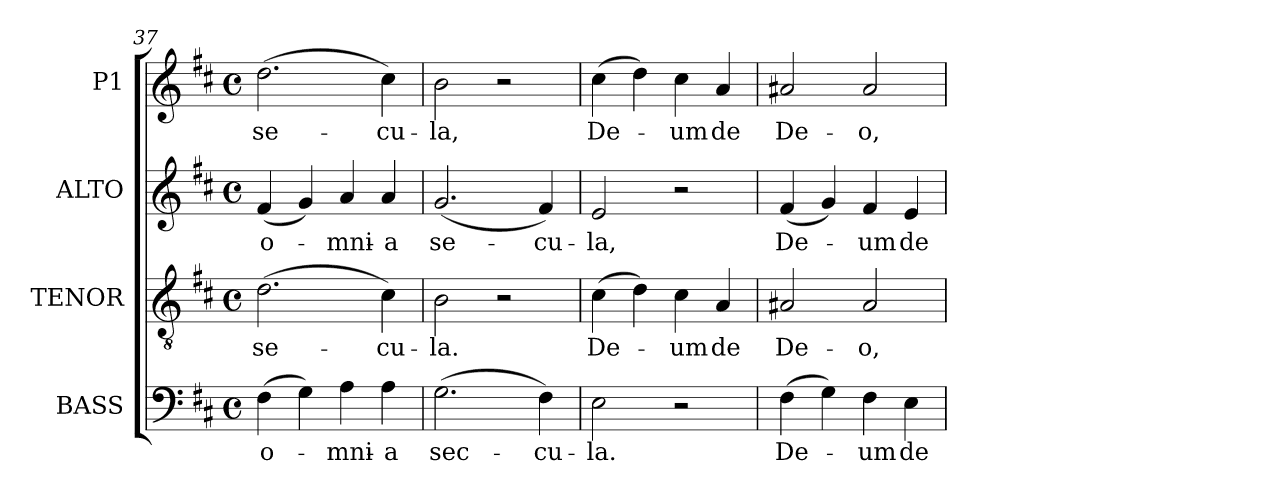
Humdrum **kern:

**kern	**text	**kern	**text	**kern	**text	**kern	**text
*part4	*part4	*part3	*part3	*part2	*part2	*part1	*part1
*staff4	*staff4	*staff3	*staff3	*staff2	*staff2	*staff1	*staff1
*I"BASS	*	*I"TENOR	*	*I"ALTO	*	*I"P1	*
*clefF4	*	*clefGv2	*	*clefG2	*	*clefG2	*
*	*	*ITrd7c12	*	*	*	*	*
*k[f#c#]	*	*k[f#c#]	*	*k[f#c#]	*	*k[f#c#]	*
*D:	*	*D:	*	*D:	*	*D:	*
*M4/4	*	*M4/4	*	*M4/4	*	*M4/4	*
*met(c)	*	*met(c)	*	*met(c)	*	*met(c)	*
=37	=37	=37	=37	=37	=37	=37	=37
!	!LO:LY:b:color=#000000	!	!	!	!	!	!
!	!	!	!LO:LY:b:color=#000000	!	!	!	!
!	!	!	!	!	!LO:LY:b:color=#000000	!	!
!	!	!	!	!	!	!	!LO:LY:b:color=#000000
(4F#i\	o-	(2.Di\	se-	(4f#i/	o-	(2.ddi\	se-
4Gi\)	.	.	.	4gi/)	.	.	.
!	!LO:LY:b:color=#000000	!	!	!	!	!	!
!	!	!	!	!	!LO:LY:b:color=#000000	!	!
4Ai\	-mni-	.	.	4ai/	-mni-	.	.
!	!LO:LY:b:color=#000000	!	!	!	!	!	!
!	!	!	!LO:LY:b:color=#000000	!	!	!	!
!	!	!	!	!	!LO:LY:b:color=#000000	!	!
!	!	!	!	!	!	!	!LO:LY:b:color=#000000
4Ai\	-a	4C#i\)	-cu-	4ai/	-a	4cc#i\)	-cu-
!!LO:LB:g=z
=38	=38	=38	=38	=38	=38	=38	=38
!	!LO:LY:b:color=#000000	!	!	!	!	!	!
!	!	!	!LO:LY:b:color=#000000	!	!	!	!
!	!	!	!	!	!LO:LY:b:color=#000000	!	!
!	!	!	!	!	!	!	!LO:LY:b:color=#000000
(2.Gi\	sec-	2BBi\	-la.	(2.gi/	se-	2bi\	-la,
.	.	2r	.	.	.	2r	.
!	!LO:LY:b:color=#000000	!	!	!	!	!	!
!	!	!	!	!	!LO:LY:b:color=#000000	!	!
4F#i\)	-cu-	.	.	4f#i/)	-cu-	.	.
=39	=39	=39	=39	=39	=39	=39	=39
!	!LO:LY:b:color=#000000	!	!	!	!	!	!
!	!	!	!LO:LY:b:color=#000000	!	!	!	!
!	!	!	!	!	!LO:LY:b:color=#000000	!	!
!	!	!	!	!	!	!	!LO:LY:b:color=#000000
2Ei\	-la.	(4C#i\	De-	2ei/	-la,	(4cc#i\	De-
.	.	4Di\)	.	.	.	4ddi\)	.
!	!	!	!LO:LY:b:color=#000000	!	!	!	!
!	!	!	!	!	!	!	!LO:LY:b:color=#000000
2r	.	4C#i\	-um	2r	.	4cc#i\	-um
!	!	!	!LO:LY:b:color=#000000	!	!	!	!
!	!	!	!	!	!	!	!LO:LY:b:color=#000000
.	.	4AAi/	de	.	.	4ai/	de
=40	=40	=40	=40	=40	=40	=40	=40
!	!LO:LY:b:color=#000000	!	!	!	!	!	!
!	!	!	!LO:LY:b:color=#000000	!	!	!	!
!	!	!	!	!	!LO:LY:b:color=#000000	!	!
!	!	!	!	!	!	!	!LO:LY:b:color=#000000
(4F#i\	De-	2AA#Xi/	De-	(4f#i/	De-	2a#Xi/	De-
4Gi\)	.	.	.	4gi/)	.	.	.
!	!LO:LY:b:color=#000000	!	!	!	!	!	!
!	!	!	!LO:LY:b:color=#000000	!	!	!	!
!	!	!	!	!	!LO:LY:b:color=#000000	!	!
!	!	!	!	!	!	!	!LO:LY:b:color=#000000
4F#i\	-um	2AA#i/	-o,	4f#i/	-um	2a#i/	-o,
!	!LO:LY:b:color=#000000	!	!	!	!	!	!
!	!	!	!	!	!LO:LY:b:color=#000000	!	!
4Ei\	de	.	.	4ei/	de	.	.
=	=	=	=	=	=	=	=
*-	*-	*-	*-	*-	*-	*-	*-
